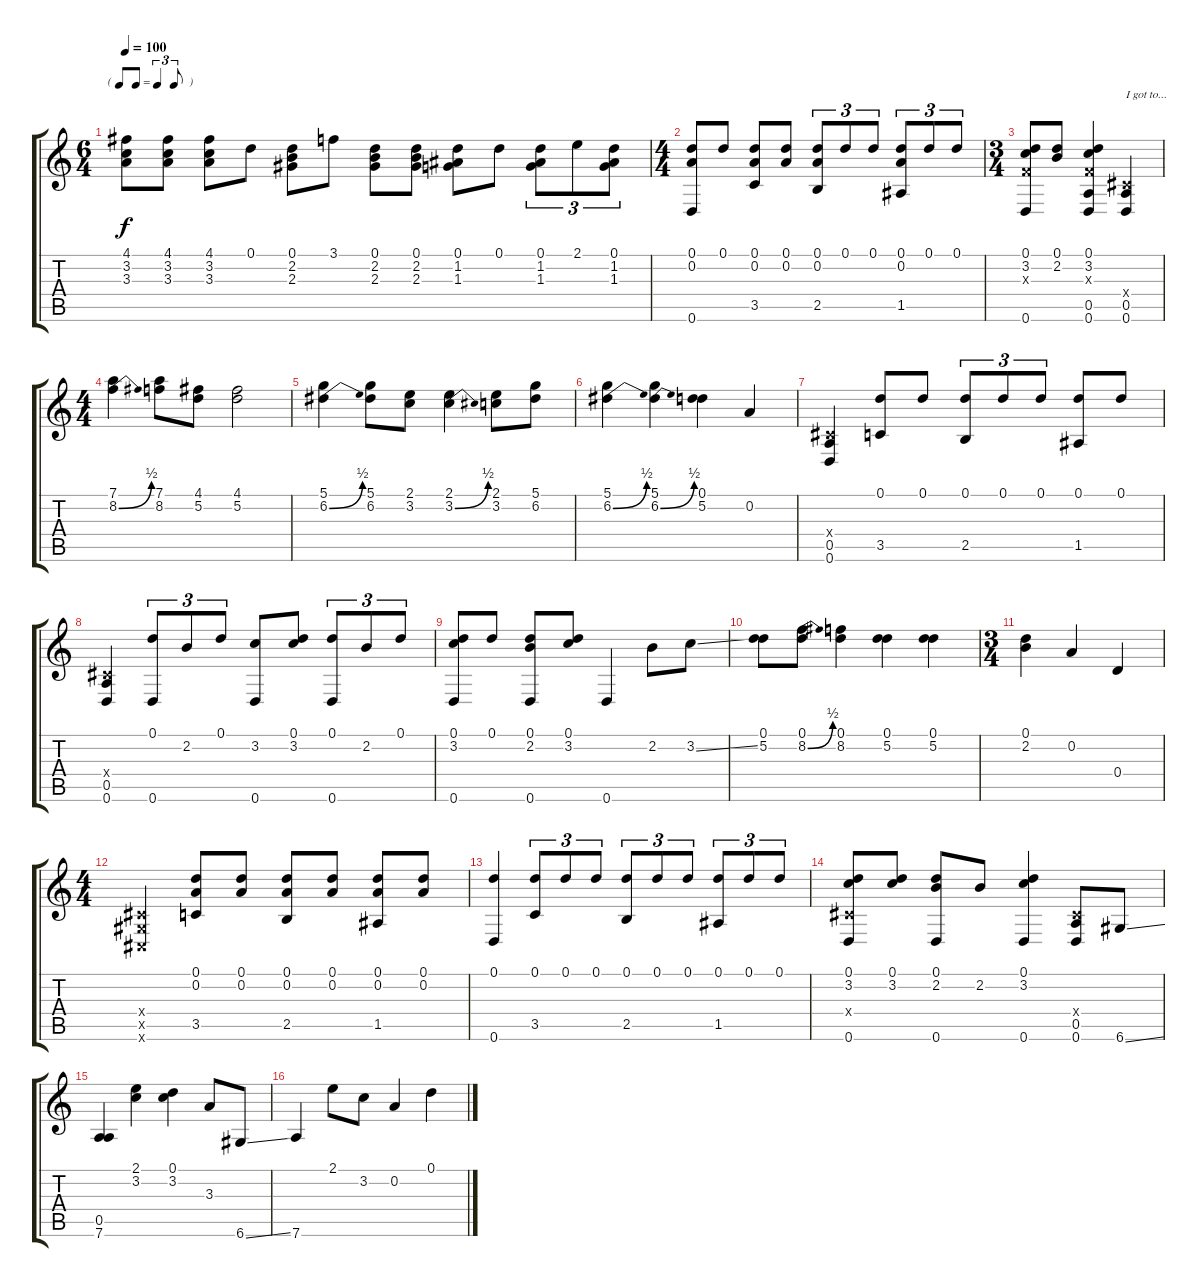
\track "" {instrument acousticguitarsteel}
\staff {score tabs}
\tuning (D4 A3 Gb3 D3 A2 D2) {hide}
\ts (6 4)
\tf triplet8th
\tempo 100
\clef g2
\ks c
(4.1 3.2 3.3).8{dy f instrument acousticguitarsteel} (4.1 3.2 3.3).8 (4.1 3.2 3.3).8 0.1.8 (0.1 2.2 2.3).8 3.1.8 (0.1 2.2 2.3).8 (0.1 2.2 2.3).8 (0.1 1.2 1.3).8 0.1.8 (0.1 1.2 1.3).8{tu (3 2)} 2.1.8{tu (3 2)} (0.1 1.2 1.3).8{tu (3 2)} |
\ts (4 4)
(0.1 0.2 0.6).8 0.1.8 (0.1 0.2 3.5).8 (0.1 0.2).8 (0.1 0.2 2.5).8{tu (3 2)} 0.1.8{tu (3 2)} 0.1.8{tu (3 2)} (0.1 0.2 1.5).8{tu (3 2)} 0.1.8{tu (3 2)} 0.1.8{tu (3 2)} |
\ts (3 4)
(0.1 3.2 -1.3{x} 0.6).8 (0.1 2.2).8 (0.1 3.2 -1.3{x} 0.5 0.6).4 (-1.4{x} 0.5 0.6).4{txt "I got to..."} |
\ts (4 4)
(7.1 8.2{be (bend 0 0 60 2)}).4 (7.1 8.2).8 (4.1 5.2).8 (4.1 5.2).2 |
(5.1 6.2{be (bend 0 0 60 2)}).4 (5.1 6.2).8 (2.1 3.2).8 (2.1 3.2{be (bend 0 0 60 2)}).4 (2.1 3.2).8 (5.1 6.2).8 |
(5.1 6.2{be (bend 0 0 60 2)}).4 (5.1 6.2{be (bend 0 0 60 2)}).4 (0.1 5.2).4 0.2.4 |
(-1.4{x} 0.5 0.6).4 (0.1 3.5).8 0.1.8 (0.1 2.5).8{tu (3 2)} 0.1.8{tu (3 2)} 0.1.8{tu (3 2)} (0.1 1.5).8 0.1.8 |
(-1.4{x} 0.5 0.6).4 (0.1 0.6).8{tu (3 2)} 2.2.8{tu (3 2)} 0.1.8{tu (3 2)} (3.2 0.6).8 (0.1 3.2).8 (0.1 0.6).8{tu (3 2)} 2.2.8{tu (3 2)} 0.1.8{tu (3 2)} |
(0.1 3.2 0.6).8 0.1.8 (0.1 2.2 0.6).8 (0.1 3.2).8 0.6.4 2.2.8 3.2{ss}.8 |
(0.1 5.2).8 (0.1 8.2{be (bend 0 0 60 2)}).8 (0.1 8.2).4 (0.1 5.2).4 (0.1 5.2).4 |
\ts (3 4)
(0.1 2.2).4 0.2.4 0.4.4 |
\ts (4 4)
(-1.4{x} -1.5{x} -1.6{x}).4 (0.1 0.2 3.5).8 (0.1 0.2).8 (0.1 0.2 2.5).8 (0.1 0.2).8 (0.1 0.2 1.5).8 (0.1 0.2).8 |
(0.1 0.6).4 (0.1 3.5).8{tu (3 2)} 0.1.8{tu (3 2)} 0.1.8{tu (3 2)} (0.1 2.5).8{tu (3 2)} 0.1.8{tu (3 2)} 0.1.8{tu (3 2)} (0.1 1.5).8{tu (3 2)} 0.1.8{tu (3 2)} 0.1.8{tu (3 2)} |
(0.1 3.2 -1.4{x} 0.6).8 (0.1 3.2).8 (0.1 2.2 0.6).8 2.2.8 (0.1 3.2 0.6).4 (-1.4{x} 0.5 0.6).8 6.6{ss}.8 |
(0.5 7.6).4 (2.1 3.2).4 (0.1 3.2).4 3.3.8 6.6{ss}.8 |
7.6.4 2.1.8 3.2.8 0.2.4 0.1.4
